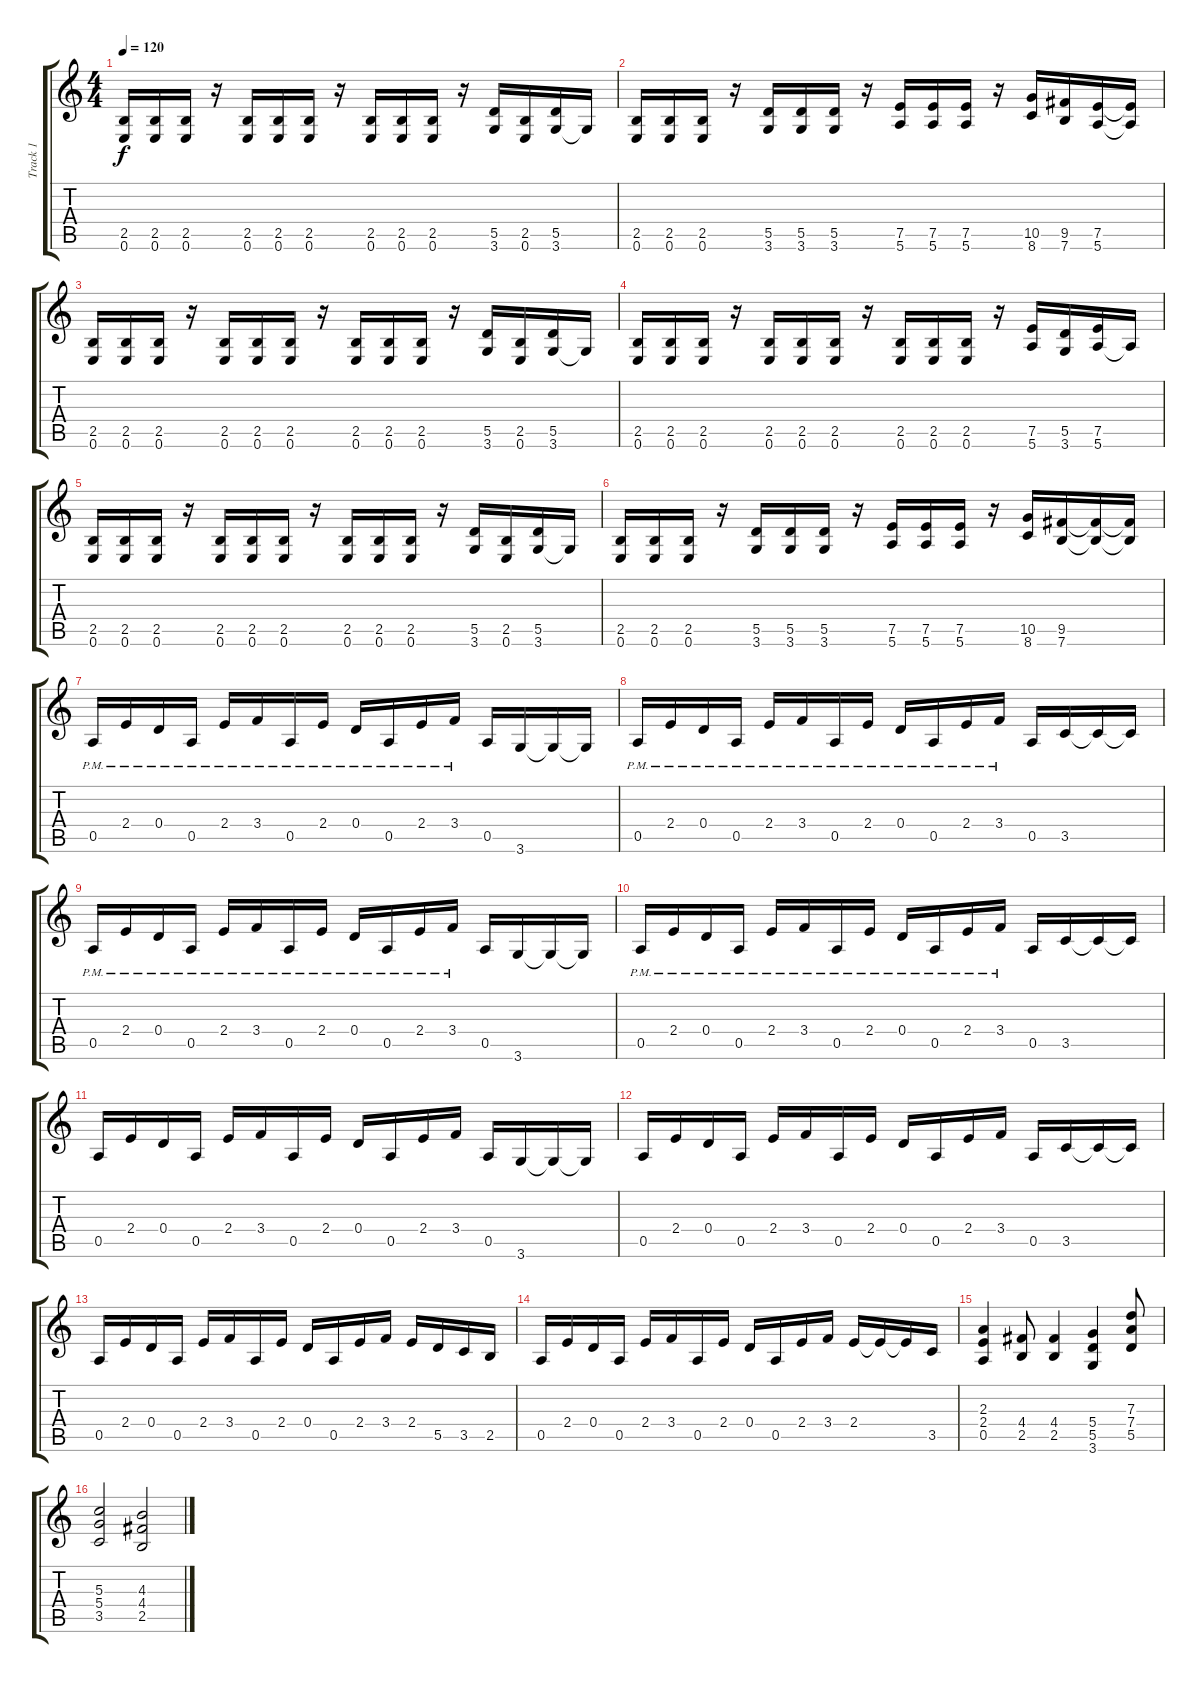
\track ("Track 1" "Track 1") {instrument distortionguitar}
\staff {score tabs}
\tuning (E4 B3 G3 D3 A2 E2) {hide}
\ts (4 4)
\tempo 120
\clef g2
\ks c
(2.5 0.6).16{dy f} (2.5 0.6).16 (2.5 0.6).16 r.16 (2.5 0.6).16 (2.5 0.6).16 (2.5 0.6).16 r.16 (2.5 0.6).16 (2.5 0.6).16 (2.5 0.6).16 r.16 (5.5 3.6).16 (2.5 0.6).16 (5.5 3.6).16 3.6{t}.16 |
(2.5 0.6).16 (2.5 0.6).16 (2.5 0.6).16 r.16 (5.5 3.6).16 (5.5 3.6).16 (5.5 3.6).16 r.16 (7.5 5.6).16 (7.5 5.6).16 (7.5 5.6).16 r.16 (10.5 8.6).16 (9.5 7.6).16 (7.5 5.6).16 (7.5{t} 5.6{t}).16 |
(2.5 0.6).16 (2.5 0.6).16 (2.5 0.6).16 r.16 (2.5 0.6).16 (2.5 0.6).16 (2.5 0.6).16 r.16 (2.5 0.6).16 (2.5 0.6).16 (2.5 0.6).16 r.16 (5.5 3.6).16 (2.5 0.6).16 (5.5 3.6).16 3.6{t}.16 |
(2.5 0.6).16 (2.5 0.6).16 (2.5 0.6).16 r.16 (2.5 0.6).16 (2.5 0.6).16 (2.5 0.6).16 r.16 (2.5 0.6).16 (2.5 0.6).16 (2.5 0.6).16 r.16 (7.5 5.6).16 (5.5 3.6).16 (7.5 5.6).16 5.6{t}.16 |
(2.5 0.6).16 (2.5 0.6).16 (2.5 0.6).16 r.16 (2.5 0.6).16 (2.5 0.6).16 (2.5 0.6).16 r.16 (2.5 0.6).16 (2.5 0.6).16 (2.5 0.6).16 r.16 (5.5 3.6).16 (2.5 0.6).16 (5.5 3.6).16 3.6{t}.16 |
(2.5 0.6).16 (2.5 0.6).16 (2.5 0.6).16 r.16 (5.5 3.6).16 (5.5 3.6).16 (5.5 3.6).16 r.16 (7.5 5.6).16 (7.5 5.6).16 (7.5 5.6).16 r.16 (10.5 8.6).16 (9.5 7.6).16 (9.5{t} 7.6{t}).16 (9.5{t} 7.6{t}).16 |
0.5{pm}.16 2.4{pm}.16 0.4{pm}.16 0.5{pm}.16 2.4{pm}.16 3.4{pm}.16 0.5{pm}.16 2.4{pm}.16 0.4{pm}.16 0.5{pm}.16 2.4{pm}.16 3.4{pm}.16 0.5.16 3.6.16 3.6{t}.16 3.6{t}.16 |
0.5{pm}.16 2.4{pm}.16 0.4{pm}.16 0.5{pm}.16 2.4{pm}.16 3.4{pm}.16 0.5{pm}.16 2.4{pm}.16 0.4{pm}.16 0.5{pm}.16 2.4{pm}.16 3.4{pm}.16 0.5.16 3.5.16 3.5{t}.16 3.5{t}.16 |
0.5{pm}.16 2.4{pm}.16 0.4{pm}.16 0.5{pm}.16 2.4{pm}.16 3.4{pm}.16 0.5{pm}.16 2.4{pm}.16 0.4{pm}.16 0.5{pm}.16 2.4{pm}.16 3.4{pm}.16 0.5.16 3.6.16 3.6{t}.16 3.6{t}.16 |
0.5{pm}.16 2.4{pm}.16 0.4{pm}.16 0.5{pm}.16 2.4{pm}.16 3.4{pm}.16 0.5{pm}.16 2.4{pm}.16 0.4{pm}.16 0.5{pm}.16 2.4{pm}.16 3.4{pm}.16 0.5.16 3.5.16 3.5{t}.16 3.5{t}.16 |
0.5.16 2.4.16 0.4.16 0.5.16 2.4.16 3.4.16 0.5.16 2.4.16 0.4.16 0.5.16 2.4.16 3.4.16 0.5.16 3.6.16 3.6{t}.16 3.6{t}.16 |
0.5.16 2.4.16 0.4.16 0.5.16 2.4.16 3.4.16 0.5.16 2.4.16 0.4.16 0.5.16 2.4.16 3.4.16 0.5.16 3.5.16 3.5{t}.16 3.5{t}.16 |
0.5.16 2.4.16 0.4.16 0.5.16 2.4.16 3.4.16 0.5.16 2.4.16 0.4.16 0.5.16 2.4.16 3.4.16 2.4.16 5.5.16 3.5.16 2.5.16 |
0.5.16 2.4.16 0.4.16 0.5.16 2.4.16 3.4.16 0.5.16 2.4.16 0.4.16 0.5.16 2.4.16 3.4.16 2.4.16 2.4{t}.16 2.4{t}.16 3.5.16 |
(2.3 2.4 0.5).4 (4.4 2.5).8 (4.4 2.5).4 (5.4 5.5 3.6).4 (7.3 7.4 5.5).8 |
(5.3 5.4 3.5).2 (4.3 4.4 2.5).2
